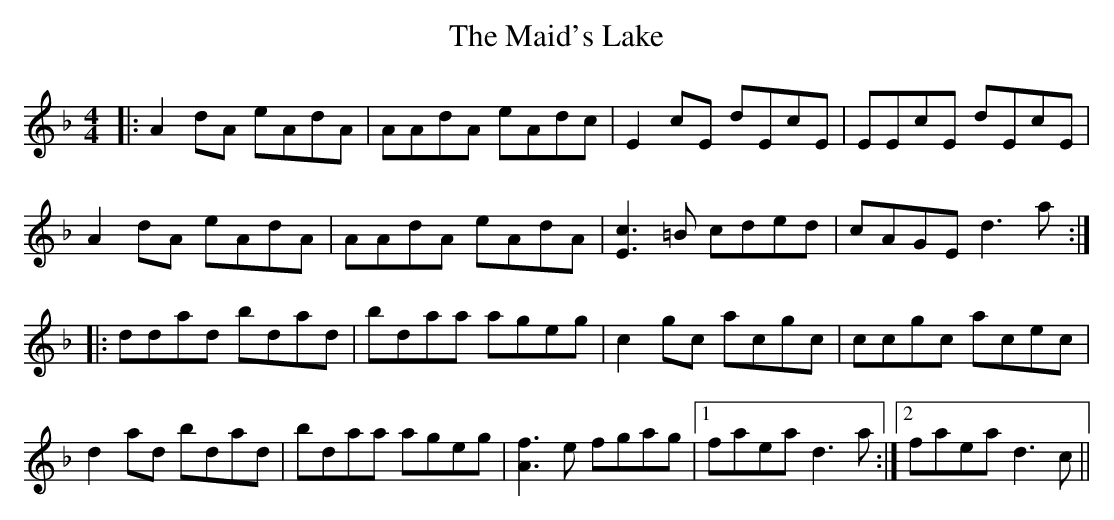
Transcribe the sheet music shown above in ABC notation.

X:1
T: The Maid's Lake
M: 4/4
L: 1/8
K: Dmin
|:A2dA eAdA|AAdA eAdc|E2cE dEcE|EEcE dEcE|
A2dA eAdA|AAdA eAdA|[Ec]3=B cded|cAGE d3a:|
|:ddad bdad|bdaa ageg|c2gc acgc|ccgc acec|
d2ad bdad|bdaa ageg|[fA]3e fgag|1 faea d3a:|2 faea d3c||
